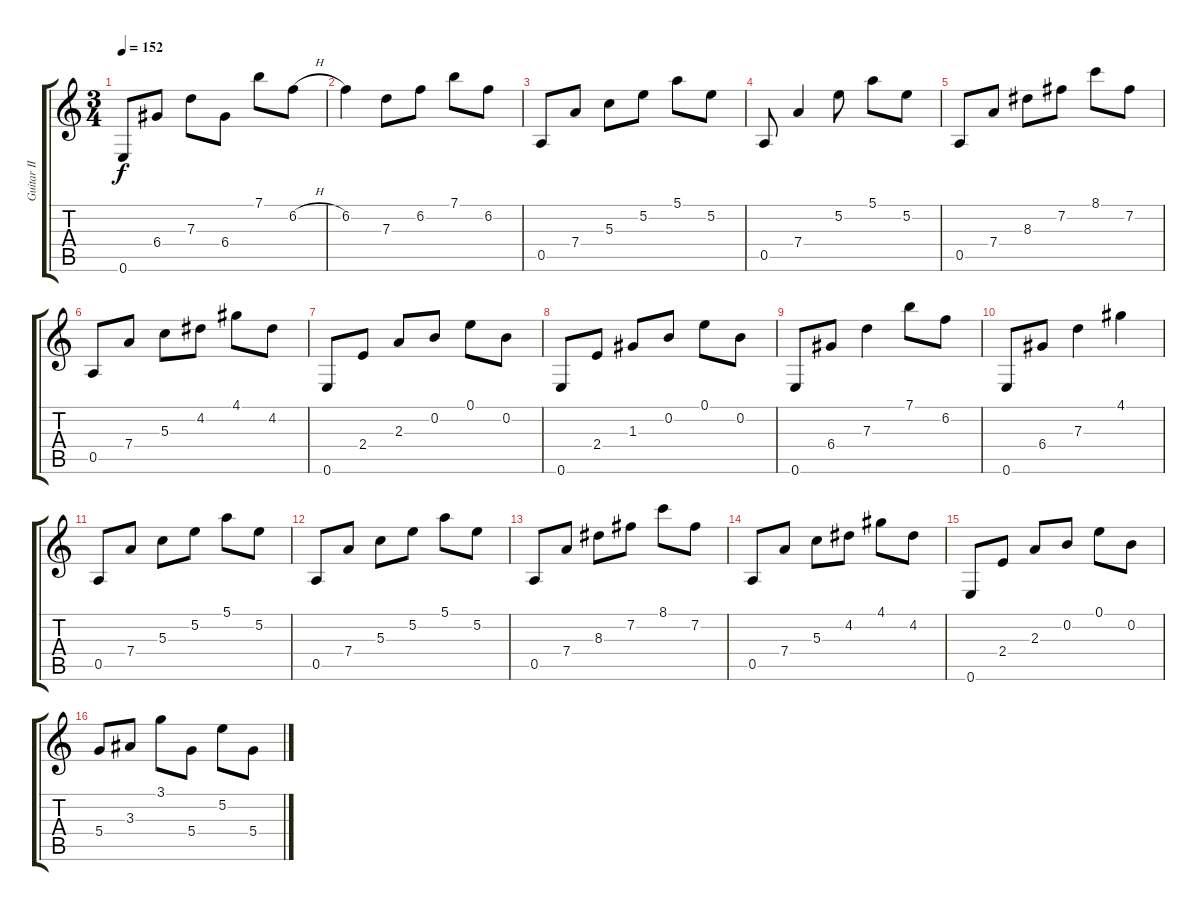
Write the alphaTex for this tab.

\track ("Guitar II" "Guitar II") {instrument acousticguitarsteel}
\staff {score tabs}
\tuning (E4 B3 G3 D3 A2 E2) {hide}
\ts (3 4)
\tempo 152
\clef g2
\ks c
0.6.8{dy f} 6.4.8 7.3.8 6.4.8 7.1.8 6.2{h}.8 |
6.2.4 7.3.8 6.2.8 7.1.8 6.2.8 |
0.5.8 7.4.8 5.3.8 5.2.8 5.1.8 5.2.8 |
0.5.8 7.4.4 5.2.8 5.1.8 5.2.8 |
0.5.8 7.4.8 8.3.8 7.2.8 8.1.8 7.2.8 |
0.5.8 7.4.8 5.3.8 4.2.8 4.1.8 4.2.8 |
0.6.8 2.4.8 2.3.8 0.2.8 0.1.8 0.2.8 |
0.6.8 2.4.8 1.3.8 0.2.8 0.1.8 0.2.8 |
0.6.8 6.4.8 7.3.4 7.1.8 6.2.8 |
0.6.8 6.4.8 7.3.4 4.1.4 |
0.5.8 7.4.8 5.3.8 5.2.8 5.1.8 5.2.8 |
0.5.8 7.4.8 5.3.8 5.2.8 5.1.8 5.2.8 |
0.5.8 7.4.8 8.3.8 7.2.8 8.1.8 7.2.8 |
0.5.8 7.4.8 5.3.8 4.2.8 4.1.8 4.2.8 |
0.6.8 2.4.8 2.3.8 0.2.8 0.1.8 0.2.8 |
5.4.8 3.3.8 3.1.8 5.4.8 5.2.8 5.4.8
